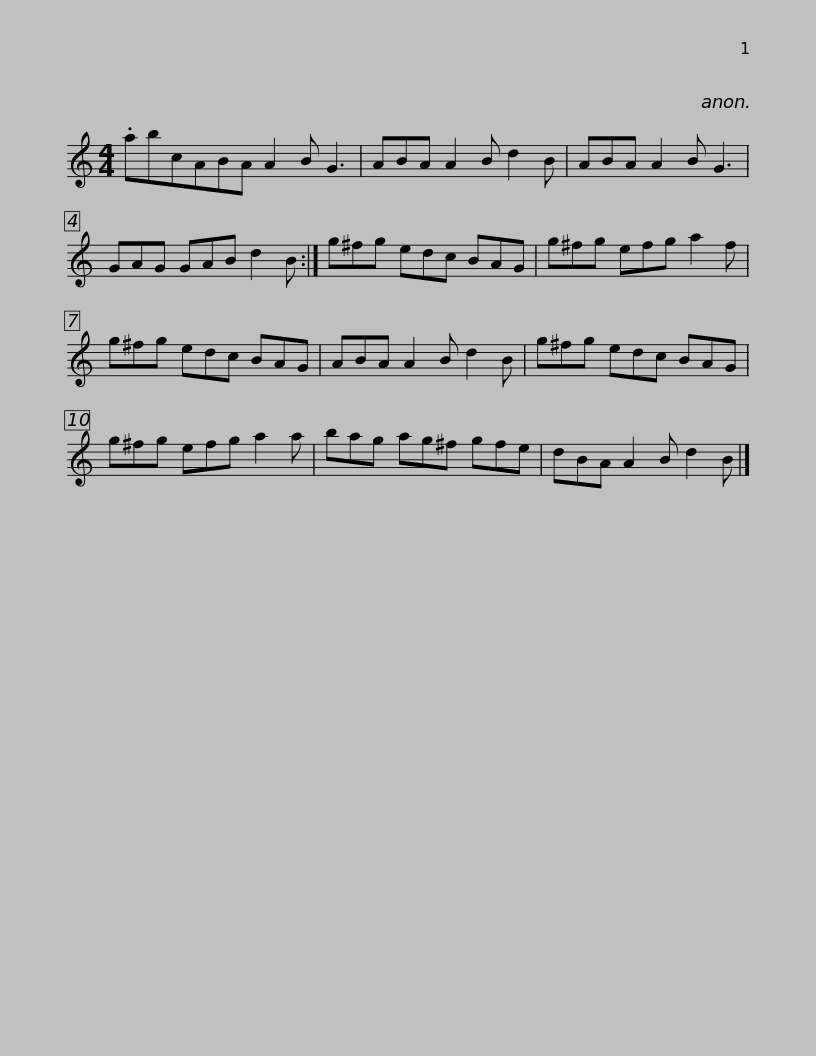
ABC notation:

X:1
L:1/8
M:4/4
I:linebreak $
K:C
V:1 treble
V:1
 .abcABA A2 B G3 | ABA A2 B d2 B | ABA A2 B G3 | GAG GAB d2 B :| g^fg edc BAG |$ %5
 g^fg efg a2 f | g^fg edc BAG | ABA A2 B d2 B | g^fg edc BAG | g^fg efg a2 a |$ %10
 bag ag^f gfe | dBA A2 B d2 B |] %12
